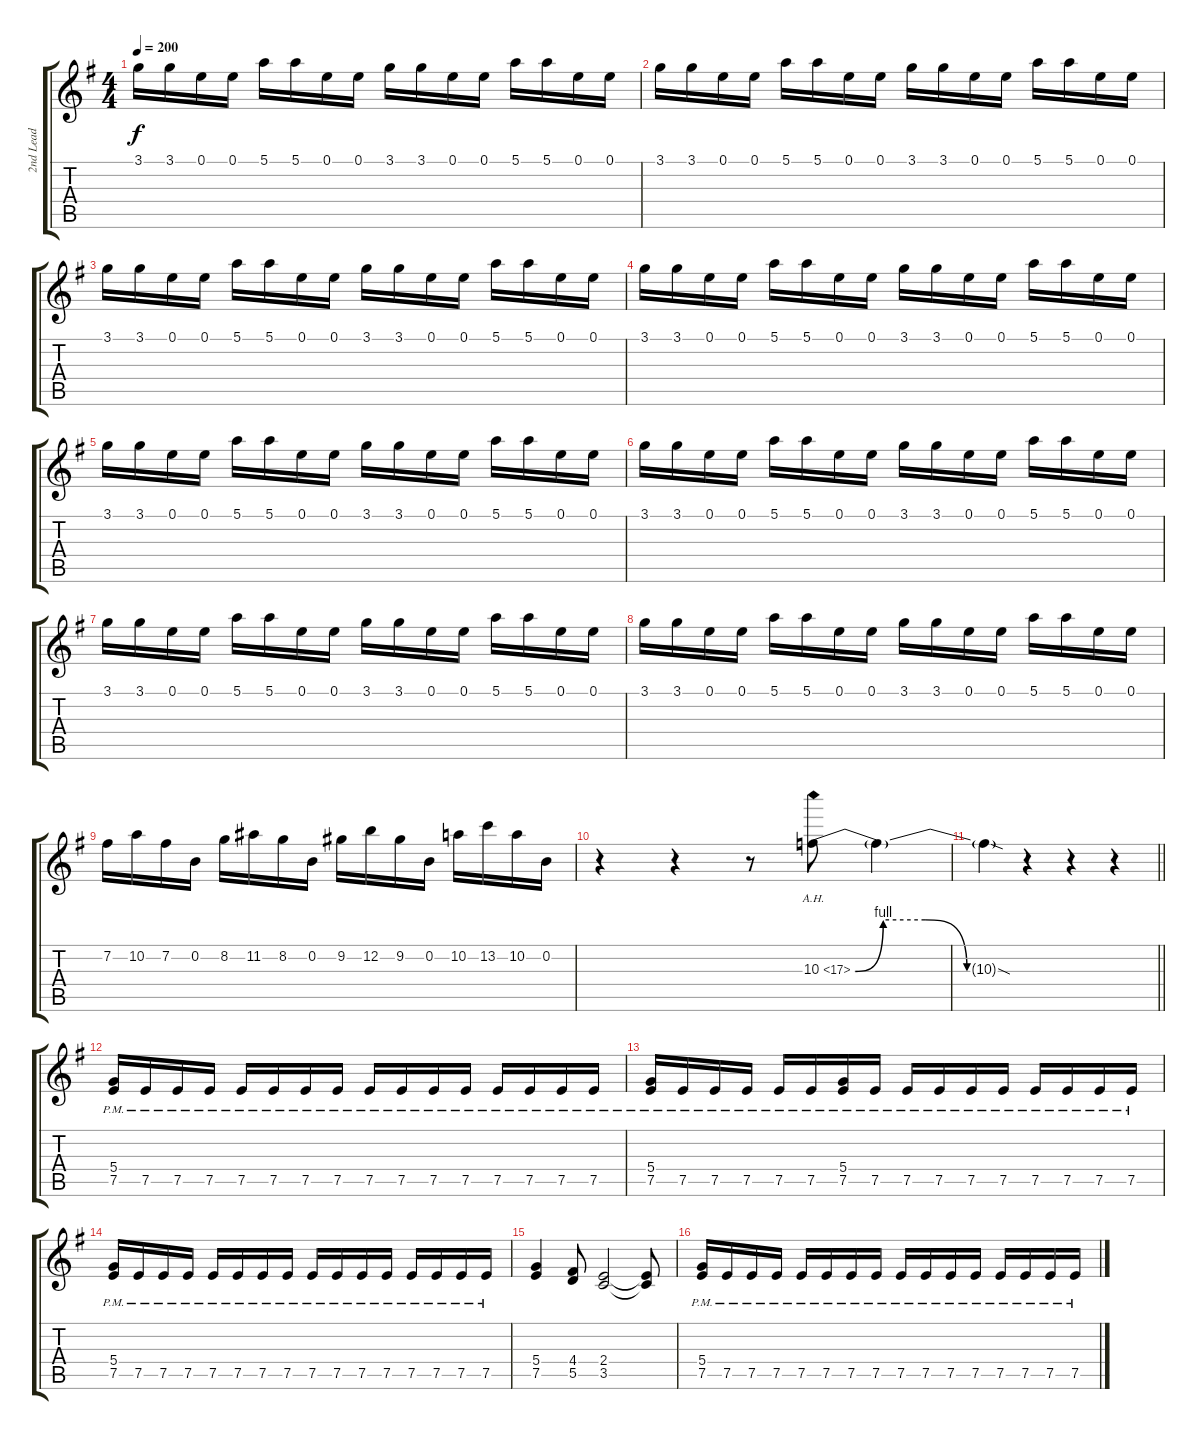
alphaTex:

\track ("2nd Lead" "2nd Lead") {instrument distortionguitar}
\staff {score tabs}
\tuning (E4 B3 G3 D3 A2 E2) {hide}
\ts (4 4)
\tempo 200
\clef g2
\ks g
3.1.16{dy f} 3.1.16 0.1.16 0.1.16 5.1.16 5.1.16 0.1.16 0.1.16 3.1.16 3.1.16 0.1.16 0.1.16 5.1.16 5.1.16 0.1.16 0.1.16 |
3.1.16 3.1.16 0.1.16 0.1.16 5.1.16 5.1.16 0.1.16 0.1.16 3.1.16 3.1.16 0.1.16 0.1.16 5.1.16 5.1.16 0.1.16 0.1.16 |
3.1.16 3.1.16 0.1.16 0.1.16 5.1.16 5.1.16 0.1.16 0.1.16 3.1.16 3.1.16 0.1.16 0.1.16 5.1.16 5.1.16 0.1.16 0.1.16 |
3.1.16 3.1.16 0.1.16 0.1.16 5.1.16 5.1.16 0.1.16 0.1.16 3.1.16 3.1.16 0.1.16 0.1.16 5.1.16 5.1.16 0.1.16 0.1.16 |
3.1.16 3.1.16 0.1.16 0.1.16 5.1.16 5.1.16 0.1.16 0.1.16 3.1.16 3.1.16 0.1.16 0.1.16 5.1.16 5.1.16 0.1.16 0.1.16 |
3.1.16 3.1.16 0.1.16 0.1.16 5.1.16 5.1.16 0.1.16 0.1.16 3.1.16 3.1.16 0.1.16 0.1.16 5.1.16 5.1.16 0.1.16 0.1.16 |
3.1.16 3.1.16 0.1.16 0.1.16 5.1.16 5.1.16 0.1.16 0.1.16 3.1.16 3.1.16 0.1.16 0.1.16 5.1.16 5.1.16 0.1.16 0.1.16 |
3.1.16 3.1.16 0.1.16 0.1.16 5.1.16 5.1.16 0.1.16 0.1.16 3.1.16 3.1.16 0.1.16 0.1.16 5.1.16 5.1.16 0.1.16 0.1.16 |
7.2.16 10.2.16 7.2.16 0.2.16 8.2.16 11.2.16 8.2.16 0.2.16 9.2.16 12.2.16 9.2.16 0.2.16 10.2.16 13.2.16 10.2.16 0.2.16 |
r.4 r.4 r.8 10.3{be (custom 0 0 10 4 25 4 40 0 60 0) ah 7}.8 10.3{t}.4 |
\barLineRight lightlight
10.3{sod t}.4 r.4 r.4 r.4 |
(5.4{pm} 7.5{pm}).16 7.5{pm}.16 7.5{pm}.16 7.5{pm}.16 7.5{pm}.16 7.5{pm}.16 7.5{pm}.16 7.5{pm}.16 7.5{pm}.16 7.5{pm}.16 7.5{pm}.16 7.5{pm}.16 7.5{pm}.16 7.5{pm}.16 7.5{pm}.16 7.5{pm}.16 |
(5.4{pm} 7.5{pm}).16 7.5{pm}.16 7.5{pm}.16 7.5{pm}.16 7.5{pm}.16 7.5{pm}.16 (5.4{pm} 7.5{pm}).16 7.5{pm}.16 7.5{pm}.16 7.5{pm}.16 7.5{pm}.16 7.5{pm}.16 7.5{pm}.16 7.5{pm}.16 7.5{pm}.16 7.5{pm}.16 |
(5.4{pm} 7.5{pm}).16 7.5{pm}.16 7.5{pm}.16 7.5{pm}.16 7.5{pm}.16 7.5{pm}.16 7.5{pm}.16 7.5{pm}.16 7.5{pm}.16 7.5{pm}.16 7.5{pm}.16 7.5{pm}.16 7.5{pm}.16 7.5{pm}.16 7.5{pm}.16 7.5{pm}.16 |
(5.4 7.5).4 (4.4 5.5).8 (2.4 3.5).2 (2.4{t} 3.5{t}).8 |
(5.4{pm} 7.5{pm}).16 7.5{pm}.16 7.5{pm}.16 7.5{pm}.16 7.5{pm}.16 7.5{pm}.16 7.5{pm}.16 7.5{pm}.16 7.5{pm}.16 7.5{pm}.16 7.5{pm}.16 7.5{pm}.16 7.5{pm}.16 7.5{pm}.16 7.5{pm}.16 7.5{pm}.16
